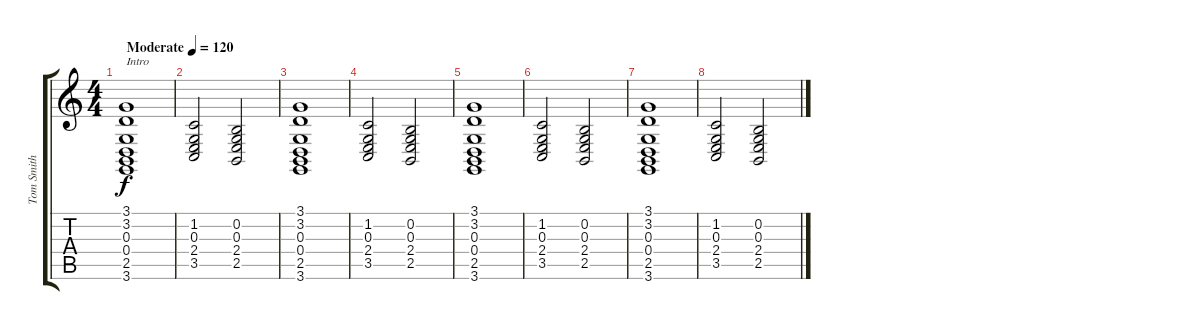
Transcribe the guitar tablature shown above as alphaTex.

\track ("Tom Smith Piano" "Tom Smith ") {instrument acousticgrandpiano}
\staff {score tabs}
\tuning (E4 B3 G3 D3 A2 E2) {hide}
\ts (4 4)
\tempo (120 "Moderate")
\clef g2
\ks c
(3.1 3.2 0.3 0.4 2.5 3.6).1{txt "Intro" dy f instrument acousticgrandpiano} |
(1.2 0.3 2.4 3.5).2 (0.2 0.3 2.4 2.5).2 |
(3.1 3.2 0.3 0.4 2.5 3.6).1 |
(1.2 0.3 2.4 3.5).2 (0.2 0.3 2.4 2.5).2 |
(3.1 3.2 0.3 0.4 2.5 3.6).1 |
(1.2 0.3 2.4 3.5).2 (0.2 0.3 2.4 2.5).2 |
(3.1 3.2 0.3 0.4 2.5 3.6).1 |
(1.2 0.3 2.4 3.5).2 (0.2 0.3 2.4 2.5).2
